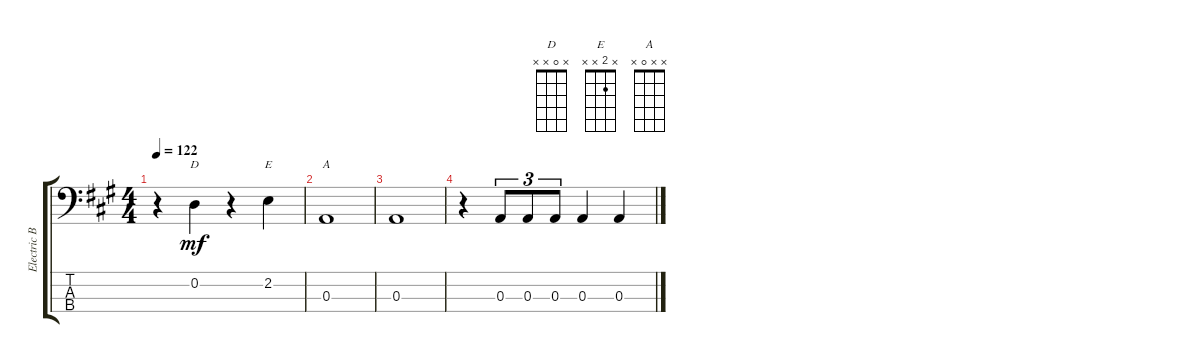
\track ("Electric Bass" "Electric B") {instrument electricbassfinger}
\staff {score tabs}
\tuning (G2 D2 A1 E1) {hide}
\chord ("D" x 0 x x)
\chord ("E" x 2 x x)
\chord ("A" x x 0 x)
\ts (4 4)
\tempo 122
\clef f4
\ks a
r.4{dy mf} 0.2.4{ch "D"} r.4 2.2.4{ch "E"} |
0.3.1{ch "A"} |
0.3.1 |
r.4 0.3.8{tu (3 2)} 0.3.8{tu (3 2)} 0.3.8{tu (3 2)} 0.3.4 0.3.4
